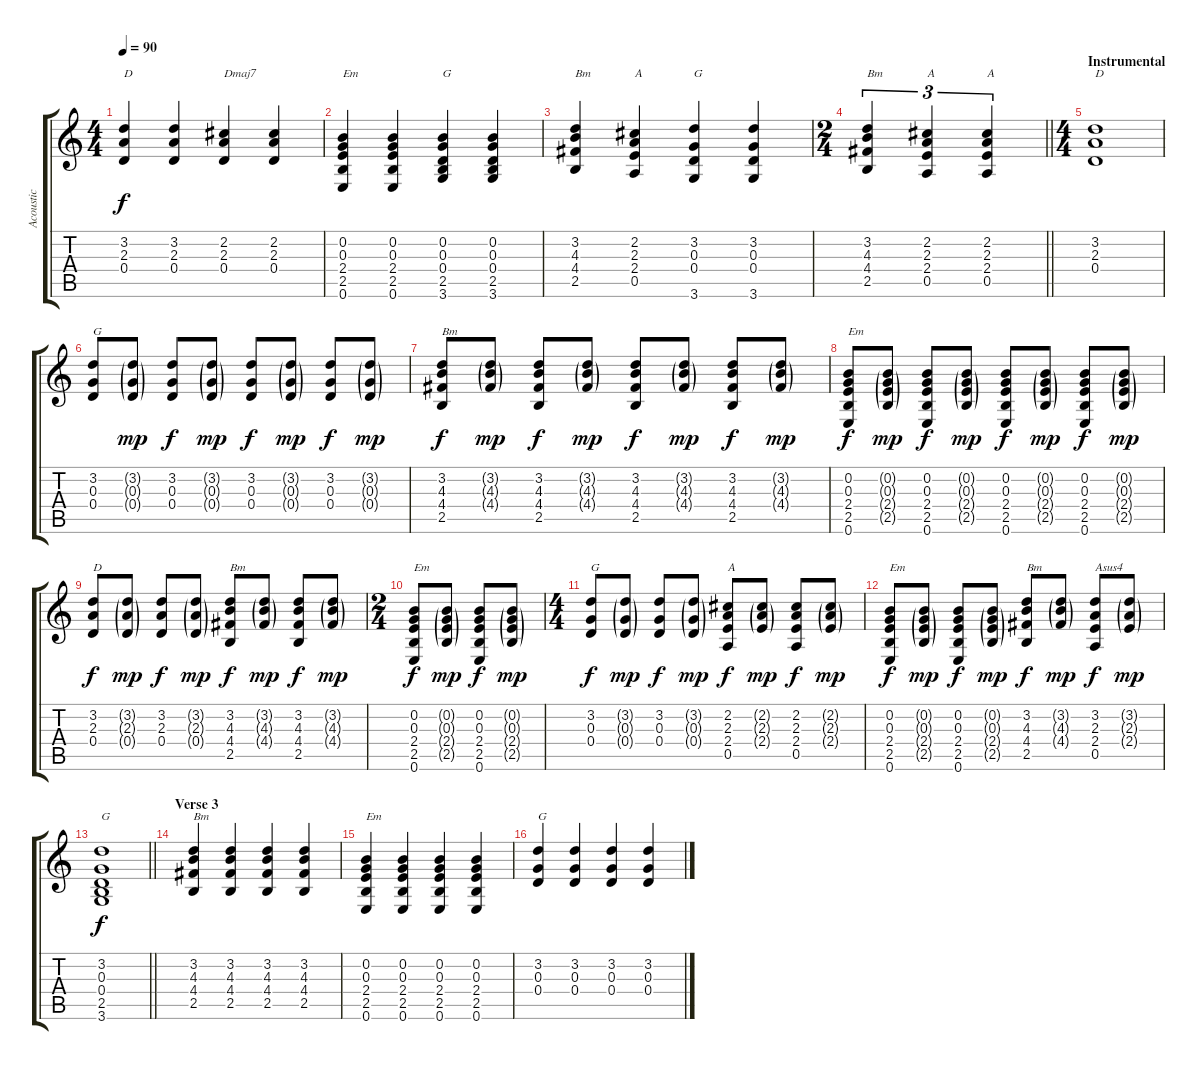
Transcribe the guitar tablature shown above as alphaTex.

\track ("Acoustic" "Acoustic") {instrument acousticguitarsteel}
\staff {score tabs}
\tuning (E4 B3 G3 D3 A2 E2) {hide}
\ts (4 4)
\tempo 90
\clef g2
\ks c
(3.2 2.3 0.4).4{txt "D" dy f} (3.2 2.3 0.4).4 (2.2 2.3 0.4).4{txt "Dmaj7"} (2.2 2.3 0.4).4 |
(0.2 0.3 2.4 2.5 0.6).4{txt "Em"} (0.2 0.3 2.4 2.5 0.6).4 (0.2 0.3 0.4 2.5 3.6).4{txt "G"} (0.2 0.3 0.4 2.5 3.6).4 |
(3.2 4.3 4.4 2.5).4{txt "Bm"} (2.2 2.3 2.4 0.5).4{txt "A"} (3.2 0.3 0.4 3.6).4{txt "G"} (3.2 0.3 0.4 3.6).4 |
\ts (2 4)
\barLineRight lightlight
(3.2 4.3 4.4 2.5).4{tu (3 2) txt "Bm"} (2.2 2.3 2.4 0.5).4{tu (3 2) txt "A"} (2.2 2.3 2.4 0.5).4{tu (3 2) txt "A"} |
\ts (4 4)
\section ("" "Instrumental")
(3.2 2.3 0.4).1{txt "D"} |
(3.2 0.3 0.4).8{txt "G"} (3.2{g} 0.3{g} 0.4{g}).8{dy mp} (3.2 0.3 0.4).8{dy f} (3.2{g} 0.3{g} 0.4{g}).8{dy mp} (3.2 0.3 0.4).8{dy f} (3.2{g} 0.3{g} 0.4{g}).8{dy mp} (3.2 0.3 0.4).8{dy f} (3.2{g} 0.3{g} 0.4{g}).8{dy mp} |
(3.2 4.3 4.4 2.5).8{txt "Bm" dy f} (3.2{g} 4.3{g} 4.4{g}).8{dy mp} (3.2 4.3 4.4 2.5).8{dy f} (3.2{g} 4.3{g} 4.4{g}).8{dy mp} (3.2 4.3 4.4 2.5).8{dy f} (3.2{g} 4.3{g} 4.4{g}).8{dy mp} (3.2 4.3 4.4 2.5).8{dy f} (3.2{g} 4.3{g} 4.4{g}).8{dy mp} |
(0.2 0.3 2.4 2.5 0.6).8{txt "Em" dy f} (0.2{g} 0.3{g} 2.4{g} 2.5{g}).8{dy mp} (0.2 0.3 2.4 2.5 0.6).8{dy f} (0.2{g} 0.3{g} 2.4{g} 2.5{g}).8{dy mp} (0.2 0.3 2.4 2.5 0.6).8{dy f} (0.2{g} 0.3{g} 2.4{g} 2.5{g}).8{dy mp} (0.2 0.3 2.4 2.5 0.6).8{dy f} (0.2{g} 0.3{g} 2.4{g} 2.5{g}).8{dy mp} |
(3.2 2.3 0.4).8{txt "D" dy f} (3.2{g} 2.3{g} 0.4{g}).8{dy mp} (3.2 2.3 0.4).8{dy f} (3.2{g} 2.3{g} 0.4{g}).8{dy mp} (3.2 4.3 4.4 2.5).8{txt "Bm" dy f} (3.2{g} 4.3{g} 4.4{g}).8{dy mp} (3.2 4.3 4.4 2.5).8{dy f} (3.2{g} 4.3{g} 4.4{g}).8{dy mp} |
\ts (2 4)
(0.2 0.3 2.4 2.5 0.6).8{txt "Em" dy f} (0.2{g} 0.3{g} 2.4{g} 2.5{g}).8{dy mp} (0.2 0.3 2.4 2.5 0.6).8{dy f} (0.2{g} 0.3{g} 2.4{g} 2.5{g}).8{dy mp} |
\ts (4 4)
(3.2 0.3 0.4).8{txt "G" dy f} (3.2{g} 0.3{g} 0.4{g}).8{dy mp} (3.2 0.3 0.4).8{dy f} (3.2{g} 0.3{g} 0.4{g}).8{dy mp} (2.2 2.3 2.4 0.5).8{txt "A" dy f} (2.2{g} 2.3{g} 2.4{g}).8{dy mp} (2.2 2.3 2.4 0.5).8{dy f} (2.2{g} 2.3{g} 2.4{g}).8{dy mp} |
(0.2 0.3 2.4 2.5 0.6).8{txt "Em" dy f} (0.2{g} 0.3{g} 2.4{g} 2.5{g}).8{dy mp} (0.2 0.3 2.4 2.5 0.6).8{dy f} (0.2{g} 0.3{g} 2.4{g} 2.5{g}).8{dy mp} (3.2 4.3 4.4 2.5).8{txt "Bm" dy f} (3.2{g} 4.3{g} 4.4{g}).8{dy mp} (3.2 2.3 2.4 0.5).8{txt "Asus4" dy f} (3.2{g} 2.3{g} 2.4{g}).8{dy mp} |
\barLineRight lightlight
(3.2 0.3 0.4 2.5 3.6).1{txt "G" dy f} |
\section ("" "Verse 3")
(3.2 4.3 4.4 2.5).4{txt "Bm"} (3.2 4.3 4.4 2.5).4 (3.2 4.3 4.4 2.5).4 (3.2 4.3 4.4 2.5).4 |
(0.2 0.3 2.4 2.5 0.6).4{txt "Em"} (0.2 0.3 2.4 2.5 0.6).4 (0.2 0.3 2.4 2.5 0.6).4 (0.2 0.3 2.4 2.5 0.6).4 |
(3.2 0.3 0.4).4{txt "G"} (3.2 0.3 0.4).4 (3.2 0.3 0.4).4 (3.2 0.3 0.4).4
